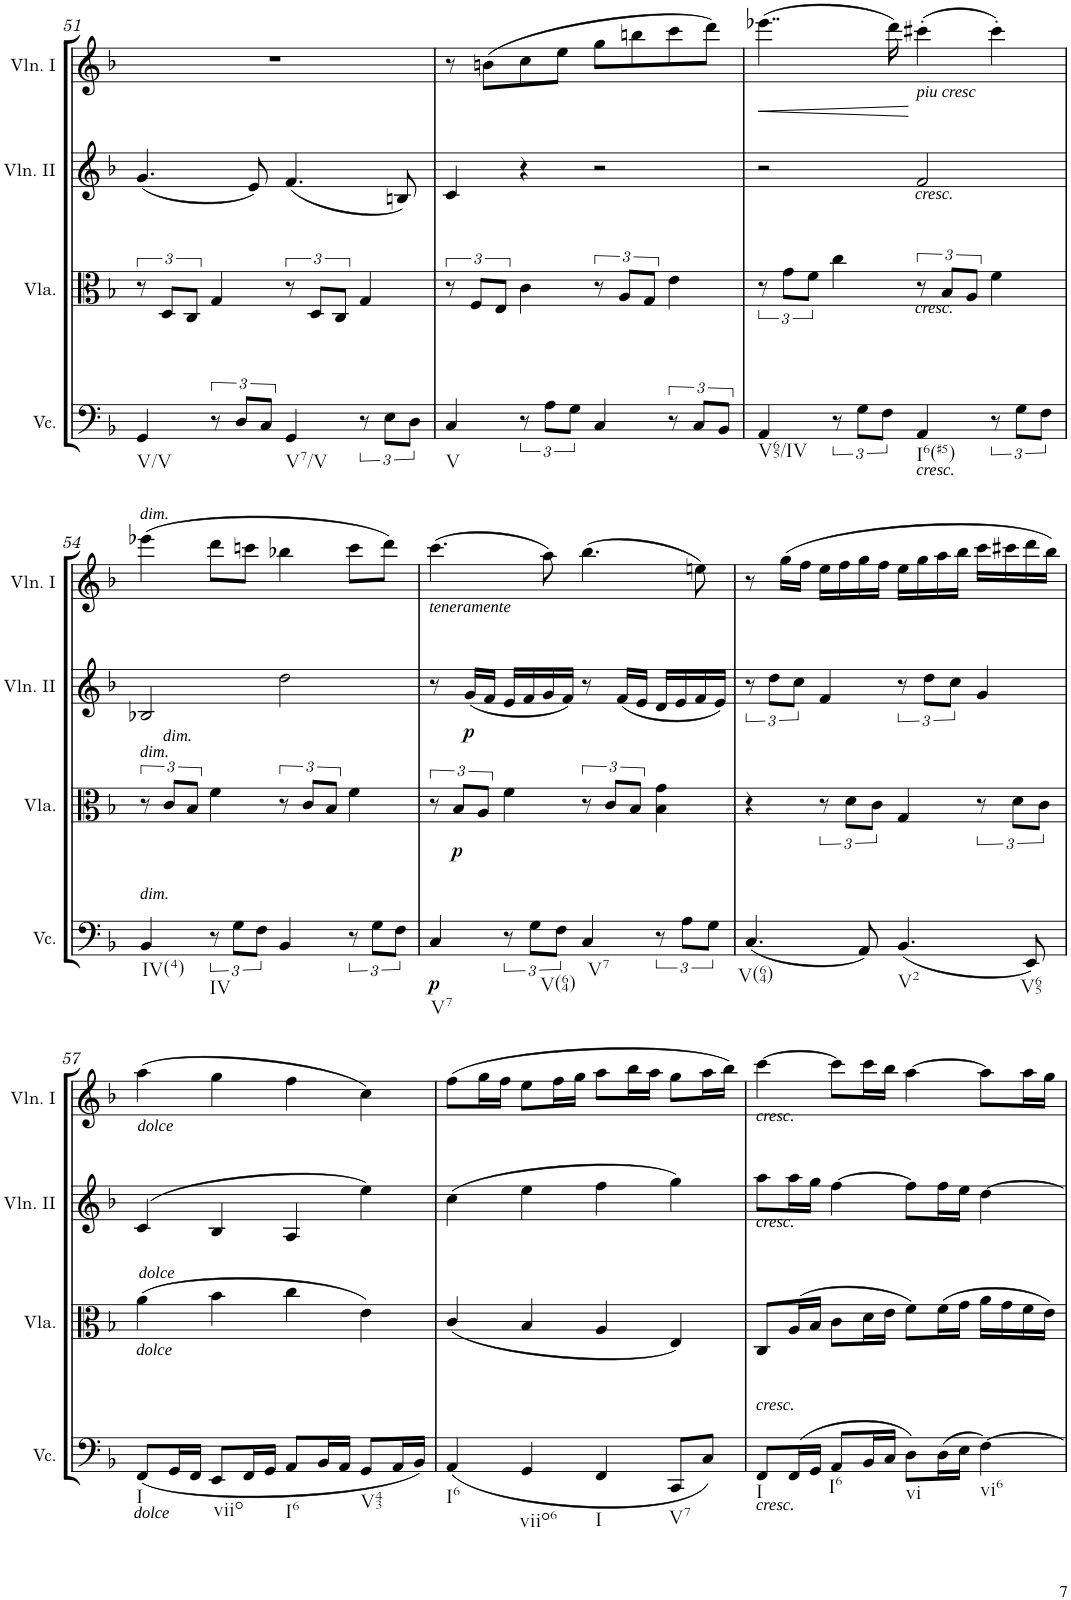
**kern	**dynam	**kern	**dynam	**kern	**dynam	**kern	**dynam
*part4	*part4	*part3	*part3	*part2	*part2	*part1	*part1
*staff4	*staff4	*staff3	*staff3	*staff2	*staff2	*staff1	*staff1
*I"Violoncello	*	*I"Viola	*	*I"Violin II	*	*I"Violin I	*
*I'Vc.	*	*I'Vla.	*	*I'Vln. II	*	*I'Vln. I	*
!!LO:PB:g=z
*clefC4	*	*clefC3	*	*clefG2	*	*clefG2	*
*k[b-]	*	*k[b-]	*	*k[b-]	*	*k[b-]	*
*M4/4	*	*M4/4	*	*M4/4	*	*M4/4	*
*met(c)	*	*met(c)	*	*met(c)	*	*met(c)	*
=51	=51	=51	=51	=51	=51	=51	=51
!LO:TX:b:t=V/V	!	!	!	!	!	!	!
4GG/	.	12r	.	(4.g/	.	1r	.
.	.	12D/L	.	.	.	.	.
.	.	12C/J	.	.	.	.	.
12r	.	4G/	.	.	.	.	.
12D/L	.	.	.	.	.	.	.
.	.	.	.	8e/)	.	.	.
12C/J	.	.	.	.	.	.	.
!LO:TX:b:t=V7/V	!	!	!	!	!	!	!
4GG/	.	12r	.	(4.f/	.	.	.
.	.	12D/L	.	.	.	.	.
.	.	12C/J	.	.	.	.	.
12r	.	4G/	.	.	.	.	.
12E\L	.	.	.	.	.	.	.
.	.	.	.	8Bn/)	.	.	.
12D\J	.	.	.	.	.	.	.
=52	=52	=52	=52	=52	=52	=52	=52
!LO:TX:b:t=V	!	!	!	!	!	!	!
4C/	.	12r	.	4c/	.	8r	.
.	.	12F/L	.	.	.	.	.
.	.	.	.	.	.	(8bn\L	.
.	.	12E/J	.	.	.	.	.
12r	.	4c\	.	4r	.	8cc\	.
12A\L	.	.	.	.	.	.	.
.	.	.	.	.	.	8ee\J	.
12G\J	.	.	.	.	.	.	.
4C/	.	12r	.	2r	.	8gg\L	.
.	.	12A/L	.	.	.	.	.
.	.	.	.	.	.	8bbn\	.
.	.	12G/J	.	.	.	.	.
12r	.	4e\	.	.	.	8ccc\	.
12C/L	.	.	.	.	.	.	.
.	.	.	.	.	.	8ddd\J)	.
12BB-/J	.	.	.	.	.	.	.
=53	=53	=53	=53	=53	=53	=53	=53
!LO:TX:b:t=V65/IV	!	!	!	!	!	!	!
!	!	!	!	!	!	!	!LO:HP:b
4AA/	.	12r	.	2r	.	(4..eee-X\	<
.	.	12g\L	.	.	.	.	.
.	.	12f\J	.	.	.	.	.
12r	.	4cc\	.	.	.	.	.
12G\L	.	.	.	.	.	.	.
12F\J	.	.	.	.	.	.	.
.	.	.	.	.	.	16ddd\)	.
!	!	!	!	!	!	!LO:TX:b:i:t=piu cresc	!
!	!	!	!	!LO:TX:b:i:t=cresc.	!	!	!
!	!	!LO:TX:a:i:t=cresc.	!	!	!	!	!
!LO:TX:b:i:t=cresc.	!	!	!	!	!	!	!
!LO:TX:b:t=I6(#5)	!	!	!	!	!	!	!
4AA/	.	12r	.	2f/	.	(4ccc#X'\	[
.	.	12B-/L	.	.	.	.	.
.	.	12A/J	.	.	.	.	.
12r	.	4f\	.	.	.	4ccc#'\)	.
12G\L	.	.	.	.	.	.	.
12F\J	.	.	.	.	.	.	.
!!LO:LB:g=z
=54	=54	=54	=54	=54	=54	=54	=54
!	!	!	!	!	!	!LO:TX:a:i:t=dim.	!
!	!	!LO:TX:a:i:t=dim.	!	!	!	!	!
!LO:TX:a:i:t=dim.	!	!	!	!	!	!	!
!LO:TX:b:t=IV(4)	!	!	!	!	!	!	!
4BB-/	.	12r	.	2B-X/	.	(4eee-X\	.
!	!	!LO:TX:a:i:t=dim.	!	!	!	!	!
.	.	12c/L	.	.	.	.	.
.	.	12B-/J	.	.	.	.	.
!LO:TX:b:t=IV	!	!	!	!	!	!	!
12r	.	4f\	.	.	.	8ddd\L	.
12G\L	.	.	.	.	.	.	.
.	.	.	.	.	.	8cccn\J	.
12F\J	.	.	.	.	.	.	.
4BB-/	.	12r	.	2dd\	.	4bb-X\	.
.	.	12c/L	.	.	.	.	.
.	.	12B-/J	.	.	.	.	.
12r	.	4f\	.	.	.	8ccc\L	.
12G\L	.	.	.	.	.	.	.
.	.	.	.	.	.	8ddd\J)	.
12F\J	.	.	.	.	.	.	.
=55	=55	=55	=55	=55	=55	=55	=55
!	!	!	!	!	!	!LO:TX:b:i:t=teneramente	!
!LO:TX:b:t=V7	!	!	!	!	!	!	!
!	!LO:DY:b	!	!	!	!	!	!
4C/	p	12r	.	8r	.	(4.ccc\	.
!	!	!	!LO:DY:b	!	!	!	!
.	.	12B-/L	p	.	.	.	.
!	!	!	!	!	!LO:DY:b	!	!
.	.	.	.	(16g/LL	p	.	.
.	.	12A/J	.	.	.	.	.
.	.	.	.	16f/JJ	.	.	.
12r	.	4f\	.	16e/LL	.	.	.
.	.	.	.	16f/	.	.	.
!LO:TX:b:t=V(64)	!	!	!	!	!	!	!
12G\L	.	.	.	.	.	.	.
.	.	.	.	16g/	.	8aa\)	.
12F\J	.	.	.	.	.	.	.
.	.	.	.	16f/JJ)	.	.	.
!LO:TX:b:t=V7	!	!	!	!	!	!	!
4C/	.	12r	.	8r	.	(4.bb-\	.
.	.	12c/L	.	.	.	.	.
.	.	.	.	(16f/LL	.	.	.
.	.	12B-/J	.	.	.	.	.
.	.	.	.	16e/JJ	.	.	.
12r	.	4B-\ 4g\	.	16d/LL	.	.	.
.	.	.	.	16e/	.	.	.
12A\L	.	.	.	.	.	.	.
.	.	.	.	16f/	.	8een\)	.
12G\J	.	.	.	.	.	.	.
.	.	.	.	16e/JJ)	.	.	.
=56	=56	=56	=56	=56	=56	=56	=56
!LO:TX:b:t=V(64)	!	!	!	!	!	!	!
(4.C/	.	4r	.	12r	.	8r	.
.	.	.	.	12dd\L	.	.	.
.	.	.	.	.	.	(16gg\LL	.
.	.	.	.	12cc\J	.	.	.
.	.	.	.	.	.	16ff\JJ	.
.	.	12r	.	4f/	.	16ee\LL	.
.	.	.	.	.	.	16ff\	.
.	.	12d\L	.	.	.	.	.
8AA/)	.	.	.	.	.	16gg\	.
.	.	12c\J	.	.	.	.	.
.	.	.	.	.	.	16ff\JJ	.
!LO:TX:b:t=V2	!	!	!	!	!	!	!
(4.BB-/	.	4G/	.	12r	.	16ee\LL	.
.	.	.	.	.	.	16gg\	.
.	.	.	.	12dd\L	.	.	.
.	.	.	.	.	.	16aa\	.
.	.	.	.	12cc\J	.	.	.
.	.	.	.	.	.	16bb-\JJ	.
.	.	12r	.	4g/	.	16ccc\LL	.
.	.	.	.	.	.	16ccc#X\	.
.	.	12d\L	.	.	.	.	.
!LO:TX:b:t=V65	!	!	!	!	!	!	!
8EE/)	.	.	.	.	.	16ddd\	.
.	.	12c\J	.	.	.	.	.
.	.	.	.	.	.	16bb-\JJ)	.
!!LO:LB:g=z
=57	=57	=57	=57	=57	=57	=57	=57
!	!	!	!	!	!	!LO:TX:b:i:t=dolce	!
!	!	!LO:TX:b:i:t=dolce	!	!	!	!	!
!	!	!LO:TX:a:i:t=dolce	!	!	!	!	!
!LO:TX:b:i:t=dolce	!	!	!	!	!	!	!
!LO:TX:b:t=I	!	!	!	!	!	!	!
(8FF/L	.	(4a\	.	(4c/	.	(4aa\	.
16GG/L	.	.	.	.	.	.	.
16FF/JJ	.	.	.	.	.	.	.
!LO:TX:b:t=viio	!	!	!	!	!	!	!
8EE/L	.	4b-\	.	4B-/	.	4gg\	.
16FF/L	.	.	.	.	.	.	.
16GG/JJ	.	.	.	.	.	.	.
!LO:TX:b:t=I6	!	!	!	!	!	!	!
8AA/L	.	4cc\	.	4A/	.	4ff\	.
16BB-/L	.	.	.	.	.	.	.
16AA/JJ	.	.	.	.	.	.	.
!LO:TX:b:t=V43	!	!	!	!	!	!	!
8GG/L	.	4e\)	.	4ee\)	.	4cc\)	.
16AA/L	.	.	.	.	.	.	.
16BB-/JJ)	.	.	.	.	.	.	.
=58	=58	=58	=58	=58	=58	=58	=58
!LO:TX:b:t=I6	!	!	!	!	!	!	!
(4AA/	.	(4c/	.	(4cc\	.	(8ff\L	.
.	.	.	.	.	.	16gg\L	.
.	.	.	.	.	.	16ff\JJ	.
!LO:TX:b:t=viio6	!	!	!	!	!	!	!
4GG/	.	4B-/	.	4ee\	.	8ee\L	.
.	.	.	.	.	.	16ff\L	.
.	.	.	.	.	.	16gg\JJ	.
!LO:TX:b:t=I	!	!	!	!	!	!	!
4FF/	.	4A/	.	4ff\	.	8aa\L	.
.	.	.	.	.	.	16bb-\L	.
.	.	.	.	.	.	16aa\JJ	.
!LO:TX:b:t=V7	!	!	!	!	!	!	!
8CC/L	.	4E/)	.	4gg\)	.	8gg\L	.
8C/J)	.	.	.	.	.	16aa\L	.
.	.	.	.	.	.	16bb-\JJ)	.
=59	=59	=59	=59	=59	=59	=59	=59
!	!	!	!	!	!	!LO:TX:a:i:t=cresc.	!
!	!	!	!	!LO:TX:a:i:t=cresc.	!	!	!
!LO:TX:a:i:t=cresc.	!	!	!	!	!	!	!
!LO:TX:b:i:t=cresc.	!	!	!	!	!	!	!
!LO:TX:b:t=I	!	!	!	!	!	!	!
8FF/L	.	8C/L	.	8aa\L	.	[4ccc\	.
(16FF/L	.	(16A/L	.	16aa\L	.	.	.
16GG/JJ	.	16B-/JJ	.	16gg\JJ	.	.	.
!LO:TX:b:t=I6	!	!	!	!	!	!	!
8AA/L	.	8c\L	.	[4ff\	.	8ccc\L]	.
16BB-/L	.	16d\L	.	.	.	16ccc\L	.
16C/JJ	.	16e\JJ	.	.	.	16bb-\JJ	.
!LO:TX:b:t=vi	!	!	!	!	!	!	!
8D\L)	.	8f\L)	.	8ff\L]	.	[4aa\	.
(16D\L	.	(16f\L	.	16ff\L	.	.	.
16E\JJ	.	16g\JJ	.	16ee\JJ	.	.	.
!LO:TX:b:t=vi6	!	!	!	!	!	!	!
[4F\)	.	16a\LL	.	[4dd\	.	8aa\L]	.
.	.	16g\	.	.	.	.	.
.	.	16f\	.	.	.	16aa\L	.
.	.	16e\JJ)	.	.	.	16gg\JJ	.
=	=	=	=	=	=	=	=
*-	*-	*-	*-	*-	*-	*-	*-
